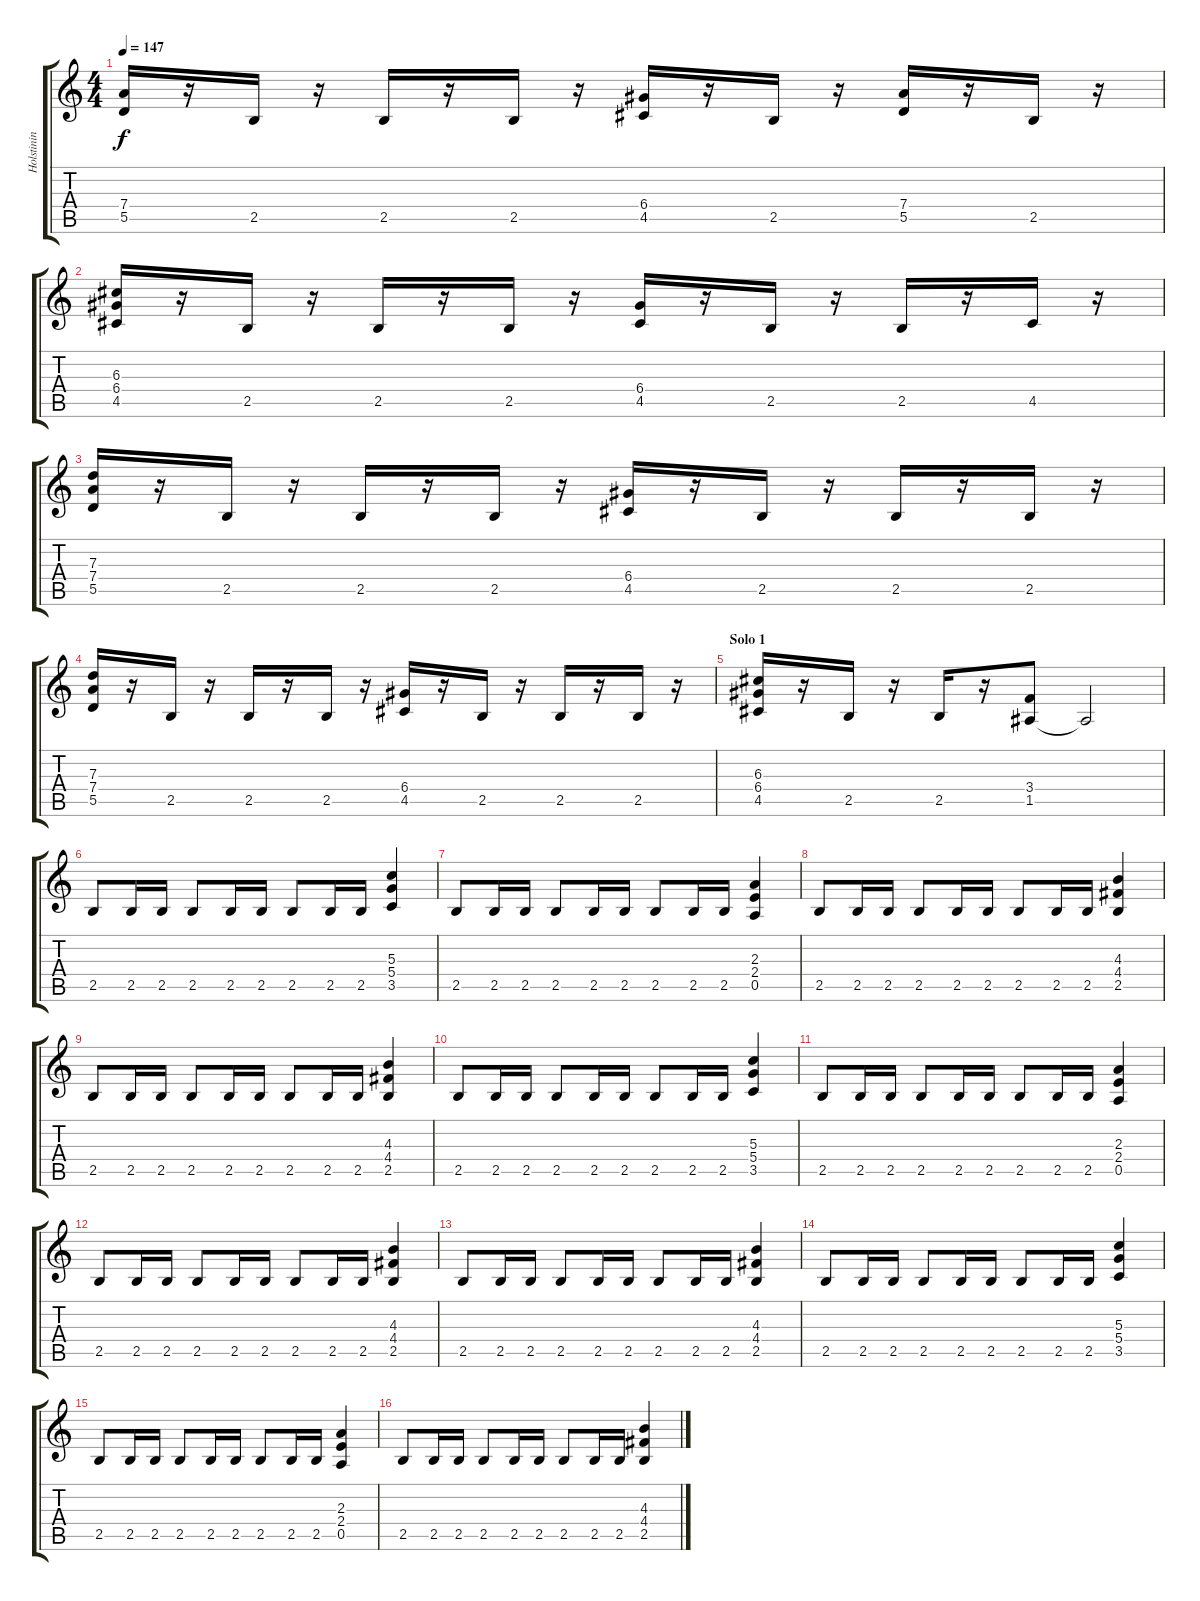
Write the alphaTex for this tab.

\track ("Holstinin" "Holstinin") {instrument overdrivenguitar}
\staff {score tabs}
\tuning (E4 B3 G3 D3 A2 E2) {hide}
\ts (4 4)
\tempo 147
\clef g2
\ks c
(7.4 5.5).16{dy f} r.16 2.5.16 r.16 2.5.16 r.16 2.5.16 r.16 (6.4 4.5).16 r.16 2.5.16 r.16 (7.4 5.5).16 r.16 2.5.16 r.16 |
(6.3 6.4 4.5).16 r.16 2.5.16 r.16 2.5.16 r.16 2.5.16 r.16 (6.4 4.5).16 r.16 2.5.16 r.16 2.5.16 r.16 4.5.16 r.16 |
(7.3 7.4 5.5).16 r.16 2.5.16 r.16 2.5.16 r.16 2.5.16 r.16 (6.4 4.5).16 r.16 2.5.16 r.16 2.5.16 r.16 2.5.16 r.16 |
(7.3 7.4 5.5).16 r.16 2.5.16 r.16 2.5.16 r.16 2.5.16 r.16 (6.4 4.5).16 r.16 2.5.16 r.16 2.5.16 r.16 2.5.16 r.16 |
\section ("" "Solo 1")
(6.3 6.4 4.5).16 r.16 2.5.16 r.16 2.5.16 r.16 (3.4 1.5).8 1.5{t}.2 |
2.5.8 2.5.16 2.5.16 2.5.8 2.5.16 2.5.16 2.5.8 2.5.16 2.5.16 (5.3 5.4 3.5).4 |
2.5.8 2.5.16 2.5.16 2.5.8 2.5.16 2.5.16 2.5.8 2.5.16 2.5.16 (2.3 2.4 0.5).4 |
2.5.8 2.5.16 2.5.16 2.5.8 2.5.16 2.5.16 2.5.8 2.5.16 2.5.16 (4.3 4.4 2.5).4 |
2.5.8 2.5.16 2.5.16 2.5.8 2.5.16 2.5.16 2.5.8 2.5.16 2.5.16 (4.3 4.4 2.5).4 |
2.5.8 2.5.16 2.5.16 2.5.8 2.5.16 2.5.16 2.5.8 2.5.16 2.5.16 (5.3 5.4 3.5).4 |
2.5.8 2.5.16 2.5.16 2.5.8 2.5.16 2.5.16 2.5.8 2.5.16 2.5.16 (2.3 2.4 0.5).4 |
2.5.8 2.5.16 2.5.16 2.5.8 2.5.16 2.5.16 2.5.8 2.5.16 2.5.16 (4.3 4.4 2.5).4 |
2.5.8 2.5.16 2.5.16 2.5.8 2.5.16 2.5.16 2.5.8 2.5.16 2.5.16 (4.3 4.4 2.5).4 |
2.5.8 2.5.16 2.5.16 2.5.8 2.5.16 2.5.16 2.5.8 2.5.16 2.5.16 (5.3 5.4 3.5).4 |
2.5.8 2.5.16 2.5.16 2.5.8 2.5.16 2.5.16 2.5.8 2.5.16 2.5.16 (2.3 2.4 0.5).4 |
2.5.8 2.5.16 2.5.16 2.5.8 2.5.16 2.5.16 2.5.8 2.5.16 2.5.16 (4.3 4.4 2.5).4
